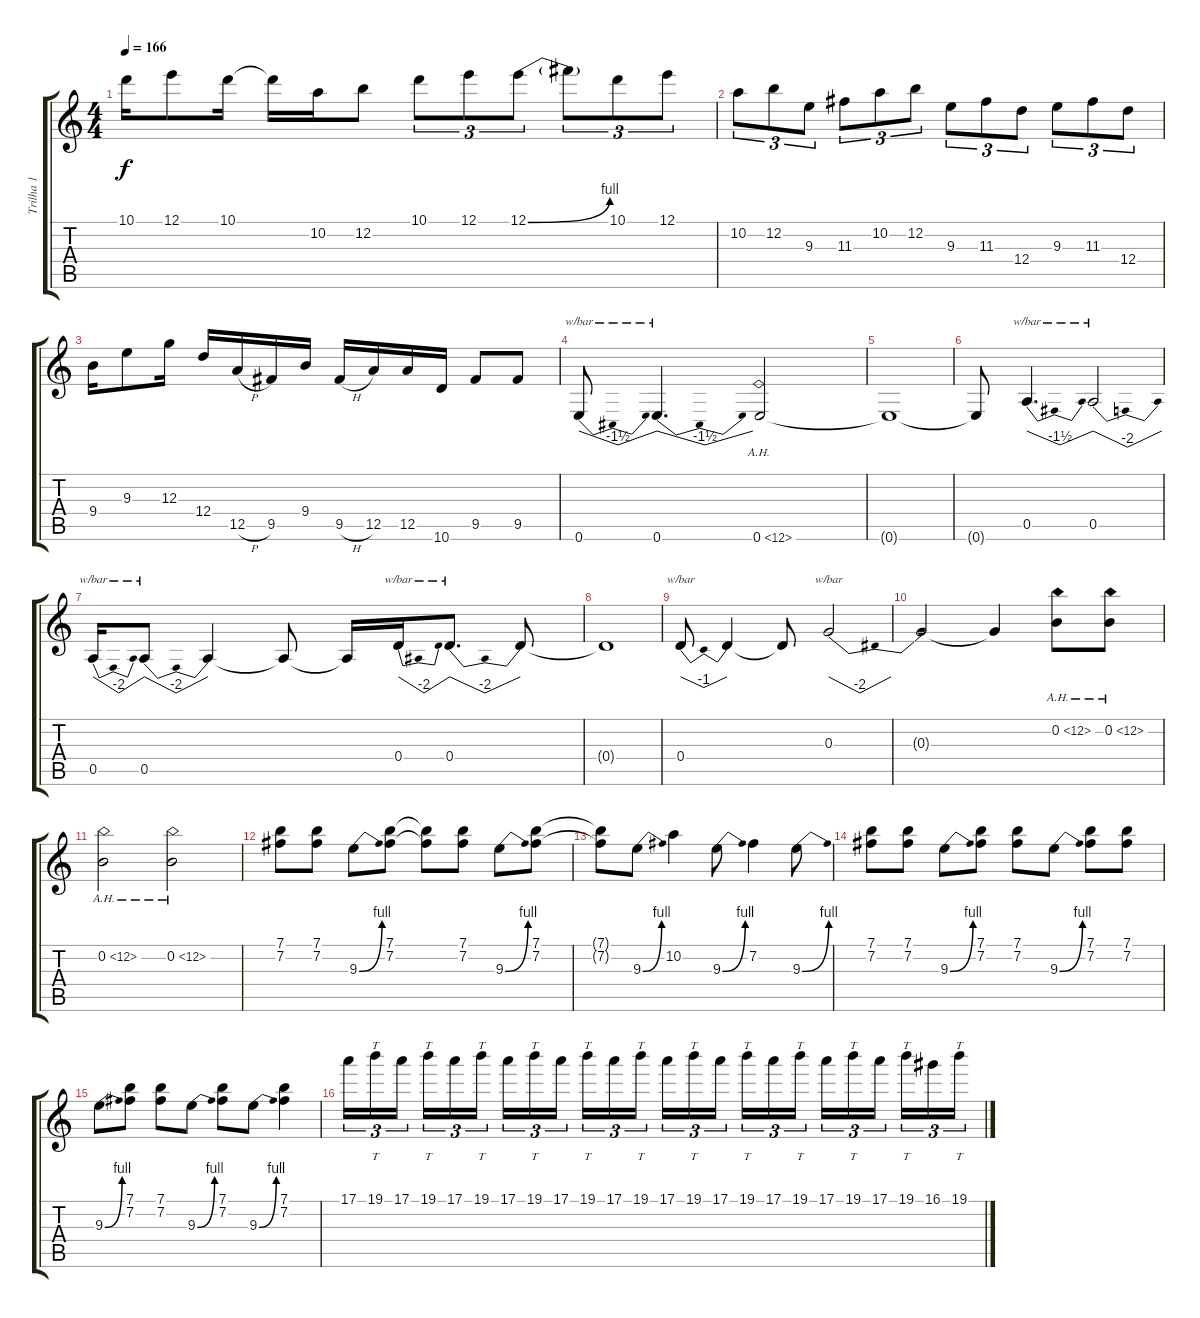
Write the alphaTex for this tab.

\track ("Trilha 1" "Trilha 1") {instrument distortionguitar}
\staff {score tabs}
\tuning (E4 B3 G3 D3 A2 E2) {hide}
\ts (4 4)
\tempo 166
\clef g2
\ks c
10.1.16{dy f} 12.1.8 10.1.16 10.1{t}.16 10.2.16 12.2.8 10.1.8{tu (3 2)} 12.1.8{tu (3 2)} 12.1{be (bend 0 0 60 4)}.8{tu (3 2)} 12.1{t}.8{tu (3 2)} 10.1.8{tu (3 2)} 12.1.8{tu (3 2)} |
10.2.8{tu (3 2)} 12.2.8{tu (3 2)} 9.3.8{tu (3 2)} 11.3.8{tu (3 2)} 10.2.8{tu (3 2)} 12.2.8{tu (3 2)} 9.3.8{tu (3 2)} 11.3.8{tu (3 2)} 12.4.8{tu (3 2)} 9.3.8{tu (3 2)} 11.3.8{tu (3 2)} 12.4.8{tu (3 2)} |
9.4.16 9.3.8 12.3.16 12.4.16 12.5{h}.16 9.5.16 9.4.16 9.5{h}.16 12.5.16 12.5.16 10.6.16 9.5.8 9.5.8 |
0.6.8{tbe (dip default 0 0 30 -6 60 0)} 0.6.4{d tbe (dip default 0 0 30 -6 60 0)} 0.6{ah 12}.2 |
0.6{t}.1 |
0.6{t}.8 0.5.4{d tbe (dip default 0 0 30 -6 60 0)} 0.5.2{tbe (dip default 0 0 30 -8 60 0)} |
0.5.16{tbe (dip default 0 0 30 -8 60 0)} 0.5.8{tbe (dip default 0 0 30 -8 60 0)} 0.5{t}.4 0.5{t}.8 0.5{t}.16 0.4.16{tbe (dip default 0 0 30 -8 60 0)} 0.4.8{d tbe (dip default 0 0 30 -8 60 0)} 0.4{t}.8 |
0.4{t}.1 |
0.4.8{tbe (dip default 0 0 30 -4 60 0)} 0.4{t}.4 0.4{t}.8 0.3.2{tbe (dip default 0 0 30 -8 60 0)} |
0.3{t}.2 0.3{t}.4 0.2{ah 12}.8 0.2{ah 12}.8 |
0.2{ah 12}.2 0.2{ah 12}.2 |
(7.1 7.2).8 (7.1 7.2).8 9.3{be (bend 0 0 60 4)}.8 (7.1 7.2).8 (7.1{t} 7.2{t}).8 (7.1 7.2).8 9.3{be (bend 0 0 60 4)}.8 (7.1 7.2).8 |
(7.1{t} 7.2{t}).8 9.3{be (bend 0 0 60 4)}.8 10.2.4 9.3{be (bend 0 0 60 4)}.8 7.2.4 9.3{be (bend 0 0 60 4)}.8 |
(7.1 7.2).8 (7.1 7.2).8 9.3{be (bend 0 0 60 4)}.8 (7.1 7.2).8 (7.1 7.2).8 9.3{be (bend 0 0 60 4)}.8 (7.1 7.2).8 (7.1 7.2).8 |
9.3{be (bend 0 0 60 4)}.8 (7.1 7.2).8 (7.1 7.2).8 9.3{be (bend 0 0 60 4)}.8 (7.1 7.2).8 9.3{be (bend 0 0 60 4)}.8 (7.1 7.2).4 |
17.1.16{tu (3 2)} 19.1.16{tt tu (3 2)} 17.1.16{tu (3 2) beam splitsecondary} 19.1.16{tt tu (3 2)} 17.1.16{tu (3 2)} 19.1.16{tt tu (3 2)} 17.1.16{tu (3 2)} 19.1.16{tt tu (3 2)} 17.1.16{tu (3 2) beam splitsecondary} 19.1.16{tt tu (3 2)} 17.1.16{tu (3 2)} 19.1.16{tt tu (3 2)} 17.1.16{tu (3 2)} 19.1.16{tt tu (3 2)} 17.1.16{tu (3 2) beam splitsecondary} 19.1.16{tt tu (3 2)} 17.1.16{tu (3 2)} 19.1.16{tt tu (3 2)} 17.1.16{tu (3 2)} 19.1.16{tt tu (3 2)} 17.1.16{tu (3 2) beam splitsecondary} 19.1.16{tt tu (3 2)} 16.1.16{tu (3 2)} 19.1.16{tt tu (3 2)}
